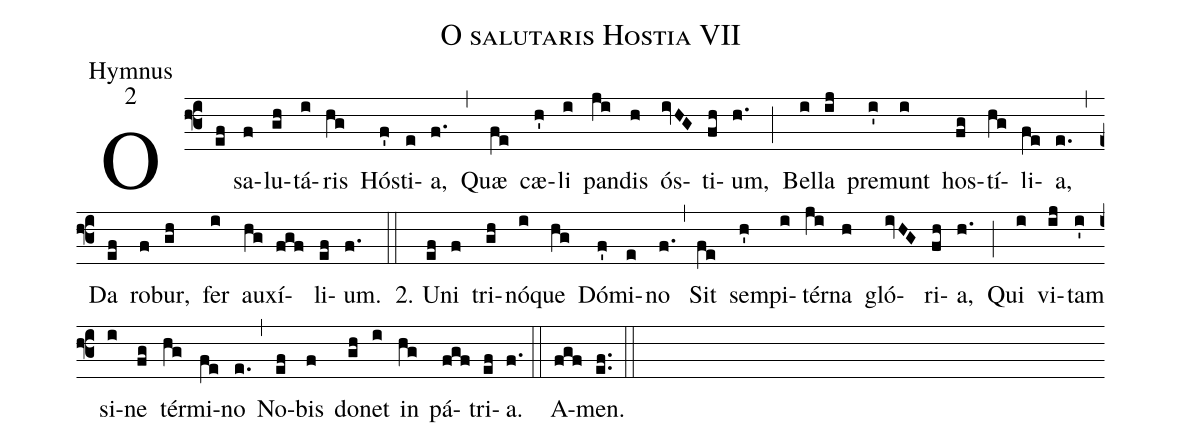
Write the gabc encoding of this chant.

name: O salutaris Hostia VII;
office-part: Hymnus;
mode: 2;
%%
(f3) O(ef) sa(f)lu(gh)tá(i)ris(hg) Hós(f')ti(e)a,(f.) (,) Quæ(fe) cæ(h')li(i) pan(ji)dis(h) ós(ivHG)ti(fh)um,(h.) (;) Bel(i)la(ij) pre(i')munt(i) hos(fg)tí(hg)li(fe)a,(e.) (,) Da(ef) ro(f)bur,(gh) fer(i) au(hg)xí(fgf)li(ef)um.(f.) (::)
2. U(ef)ni(f) tri(gh)nó(i)que(hg) Dó(f')mi(e)no(f.) (,) Sit(fe) sem(h')pi(i)tér(ji)na(h) gló(ivHG)ri(fh)a,(h.) (;) Qui(i) vi(ij)tam(i') si(i)ne(fg) tér(hg)mi(fe)no(e.) (,) No(ef)bis(f) do(gh)net(i) in(hg) pá(fgf)tri(ef)a.(f.) (::)
A(fgf)men.(ef..) (::)
